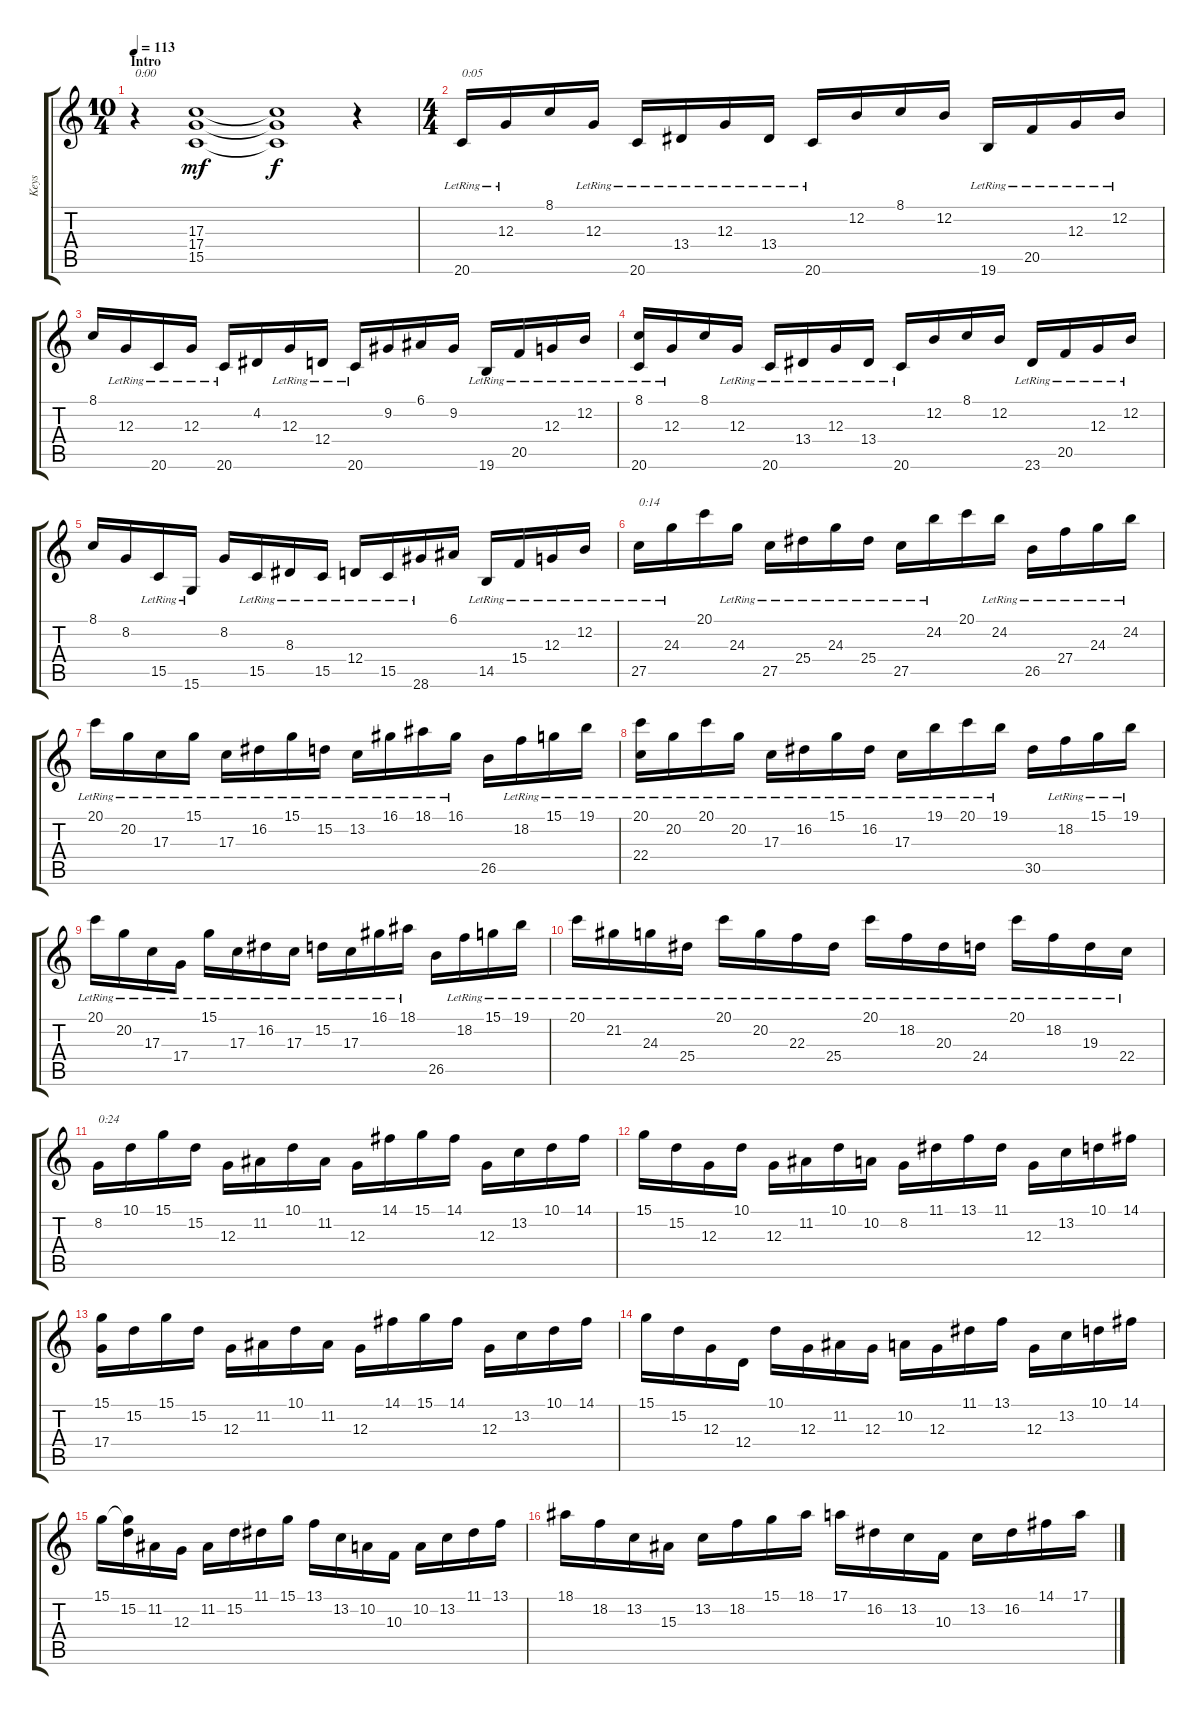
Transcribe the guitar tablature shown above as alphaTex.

\track ("Keys" "Keys") {instrument acousticgrandpiano}
\staff {score tabs}
\tuning (E4 B3 G3 D3 A2 E2) {hide}
\ts (10 4)
\section ("" "Intro")
\tempo 113
\clef g2
\ks c
r.4{txt "0:00" dy mf volume 1 balance 2 instrument choiraahs} (17.3 17.4 15.5).1{volume 12} (17.3{t} 17.4{t} 15.5{t}).1{dy f} r.4 |
\ts (4 4)
20.6{lr}.16{txt "0:05" volume 15 balance 8 instrument acousticgrandpiano} 12.3{lr}.16 8.1.16 12.3{lr}.16 20.6{lr}.16 13.4{lr}.16 12.3{lr}.16 13.4{lr}.16 20.6{lr}.16 12.2.16 8.1.16 12.2.16 19.6{lr}.16 20.5{lr}.16 12.3{lr}.16 12.2{lr}.16 |
8.1.16 12.3{lr}.16 20.6{lr}.16 12.3{lr}.16 20.6{lr}.16 4.2.16 12.3{lr}.16 12.4{lr}.16 20.6{lr}.16 9.2.16 6.1.16 9.2.16 19.6{lr}.16 20.5{lr}.16 12.3{lr}.16 12.2{lr}.16 |
(8.1 20.6{lr}).16 12.3{lr}.16 8.1.16 12.3{lr}.16 20.6{lr}.16 13.4{lr}.16 12.3{lr}.16 13.4{lr}.16 20.6{lr}.16 12.2.16 8.1.16 12.2.16 23.6{lr}.16 20.5{lr}.16 12.3{lr}.16 12.2{lr}.16 |
8.1.16 8.2.16 15.5{lr}.16 15.6{lr}.16 8.2.16 15.5{lr}.16 8.3{lr}.16 15.5{lr}.16 12.4{lr}.16 15.5{lr}.16 28.6{lr}.16 6.1.16 14.5{lr}.16 15.4{lr}.16 12.3{lr}.16 12.2{lr}.16 |
27.5{lr}.16{txt "0:14"} 24.3{lr}.16 20.1.16 24.3{lr}.16 27.5{lr}.16 25.4{lr}.16 24.3{lr}.16 25.4{lr}.16 27.5{lr}.16 24.2{lr}.16 20.1.16 24.2{lr}.16 26.5{lr}.16 27.4{lr}.16 24.3{lr}.16 24.2{lr}.16 |
20.1{lr}.16 20.2{lr}.16 17.3{lr}.16 15.1{lr}.16 17.3{lr}.16 16.2{lr}.16 15.1{lr}.16 15.2{lr}.16 13.2{lr}.16 16.1{lr}.16 18.1{lr}.16 16.1{lr}.16 26.5.16 18.2{lr}.16 15.1{lr}.16 19.1{lr}.16 |
(20.1{lr} 22.4{lr}).16 20.2{lr}.16 20.1{lr}.16 20.2{lr}.16 17.3{lr}.16 16.2{lr}.16 15.1{lr}.16 16.2{lr}.16 17.3{lr}.16 19.1{lr}.16 20.1{lr}.16 19.1{lr}.16 30.5.16 18.2{lr}.16 15.1{lr}.16 19.1{lr}.16 |
20.1{lr}.16 20.2{lr}.16 17.3{lr}.16 17.4{lr}.16 15.1{lr}.16 17.3{lr}.16 16.2{lr}.16 17.3{lr}.16 15.2{lr}.16 17.3{lr}.16 16.1{lr}.16 18.1{lr}.16 26.5.16 18.2{lr}.16 15.1{lr}.16 19.1{lr}.16 |
20.1{lr}.16 21.2{lr}.16 24.3{lr}.16 25.4{lr}.16 20.1{lr}.16 20.2{lr}.16 22.3{lr}.16 25.4{lr}.16 20.1{lr}.16 18.2{lr}.16 20.3{lr}.16 24.4{lr}.16 20.1{lr}.16 18.2{lr}.16 19.3{lr}.16 22.4{lr}.16 |
8.2.16{txt "0:24" volume 13 balance 5 instrument clavinet} 10.1.16 15.1.16 15.2.16 12.3.16 11.2.16 10.1.16 11.2.16 12.3.16 14.1.16 15.1.16 14.1.16 12.3.16 13.2.16 10.1.16 14.1.16 |
15.1.16 15.2.16 12.3.16 10.1.16 12.3.16 11.2.16 10.1.16 10.2.16 8.2.16 11.1.16 13.1.16 11.1.16 12.3.16 13.2.16 10.1.16 14.1.16 |
(15.1 17.4).16 15.2.16 15.1.16 15.2.16 12.3.16 11.2.16 10.1.16 11.2.16 12.3.16 14.1.16 15.1.16 14.1.16 12.3.16 13.2.16 10.1.16 14.1.16 |
15.1.16 15.2.16 12.3.16 12.4.16 10.1.16 12.3.16 11.2.16 12.3.16 10.2.16 12.3.16 11.1.16 13.1.16 12.3.16 13.2.16 10.1.16 14.1.16 |
15.1.16{volume 15 balance 2} (15.1{t} 15.2).16 11.2.16 12.3.16 11.2.16 15.2.16 11.1.16 15.1.16 13.1.16 13.2.16 10.2.16 10.3.16 10.2.16 13.2.16 11.1.16 13.1.16 |
18.1.16 18.2.16 13.2.16 15.3.16 13.2.16 18.2.16 15.1.16 18.1.16 17.1.16 16.2.16 13.2.16 10.3.16 13.2.16 16.2.16 14.1.16 17.1.16
